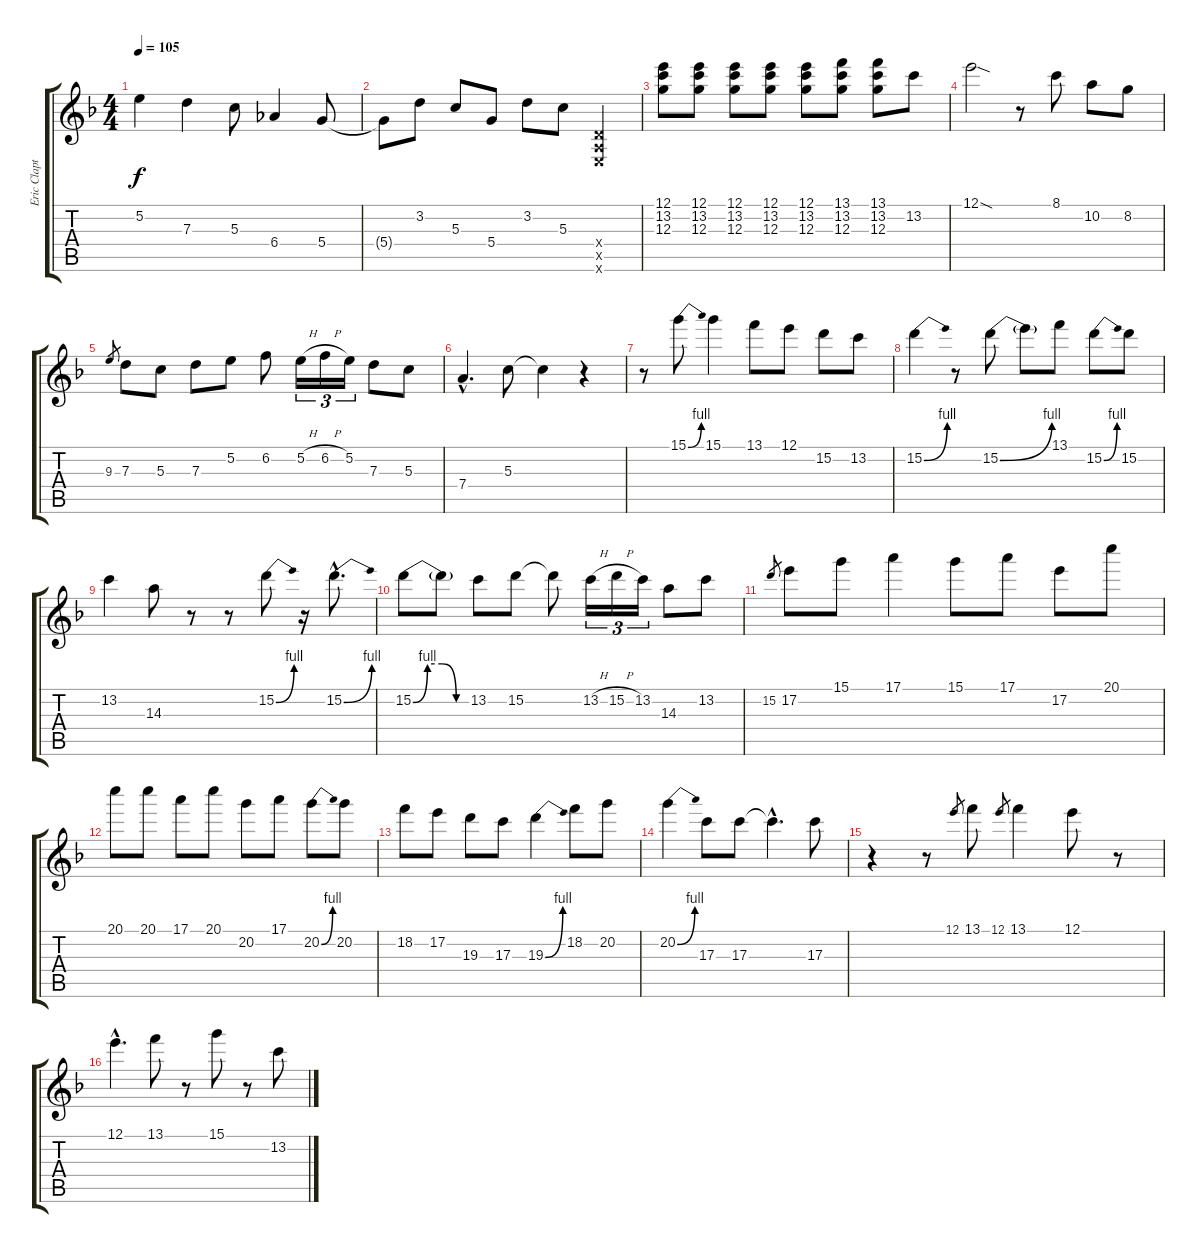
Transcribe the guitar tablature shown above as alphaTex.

\track ("Eric Clapton Guitar I" "Eric Clapt") {instrument overdrivenguitar}
\staff {score tabs}
\tuning (E4 B3 G3 D3 A2 E2) {hide}
\ts (4 4)
\tempo 105
\clef g2
\ks f
5.2.4{dy f} 7.3.4 5.3.8 6.4.4 5.4.8 |
5.4{t}.8 3.2.8 5.3.8 5.4.8 3.2.8 5.3.8 (0.4{x} 0.5{x} 0.6{x}).4 |
(12.1 13.2 12.3).8 (12.1 13.2 12.3).8 (12.1 13.2 12.3).8 (12.1 13.2 12.3).8 (12.1 13.2 12.3).8 (13.1 13.2 12.3).8 (13.1 13.2 12.3).8 13.2.8 |
12.1{sod}.2 r.8 8.1.8 10.2.8 8.2.8 |
9.3.8{gr} 7.3.8 5.3.8 7.3.8 5.2.8 6.2.8 5.2{h}.16{tu (3 2)} 6.2{h}.16{tu (3 2)} 5.2.16{tu (3 2)} 7.3.8 5.3.8 |
7.4{hac}.4{d} 5.3.8 5.3{t}.4 r.4 |
r.8 15.1{be (bend 0 0 60 4)}.8 15.1.4 13.1.8 12.1.8 15.2.8 13.2.8 |
15.2{be (bend 0 0 60 4)}.4 r.8 15.2{be (bend 0 0 60 4)}.8 15.2{t}.8 13.1.8 15.2{be (bend 0 0 60 4)}.8 15.2.8 |
13.2.4 14.3.8 r.8 r.8 15.2{be (bend 0 0 60 4)}.8 r.16 15.2{be (bend 0 0 60 4) hac}.8{d} |
15.2{be (custom 0 0 15 4 30 4 45 0 60 0)}.8 15.2{t}.8 13.2.8 15.2.8 15.2{t}.8 13.2{h}.16{tu (3 2)} 15.2{h}.16{tu (3 2)} 13.2.16{tu (3 2)} 14.3.8 13.2.8 |
15.2.8{gr} 17.2.8 15.1.8 17.1.4 15.1.8 17.1.8 17.2.8 20.1.8 |
20.1.8 20.1.8 17.1.8 20.1.8 20.2.8 17.1.8 20.2{be (bend 0 0 60 4)}.8 20.2.8 |
18.2.8 17.2.8 19.3.8 17.3.8 19.3{be (bend 0 0 60 4)}.4 18.2.8 20.2.8 |
20.2{be (bend 0 0 60 4)}.4 17.3.8 17.3.8 17.3{hac t}.4{d} 17.3.8 |
r.4 r.8 12.1.8{gr} 13.1.8 12.1.8{gr} 13.1.4 12.1.8 r.8 |
12.1{hac}.4{d} 13.1.8 r.8 15.1.8 r.8 13.2.8
